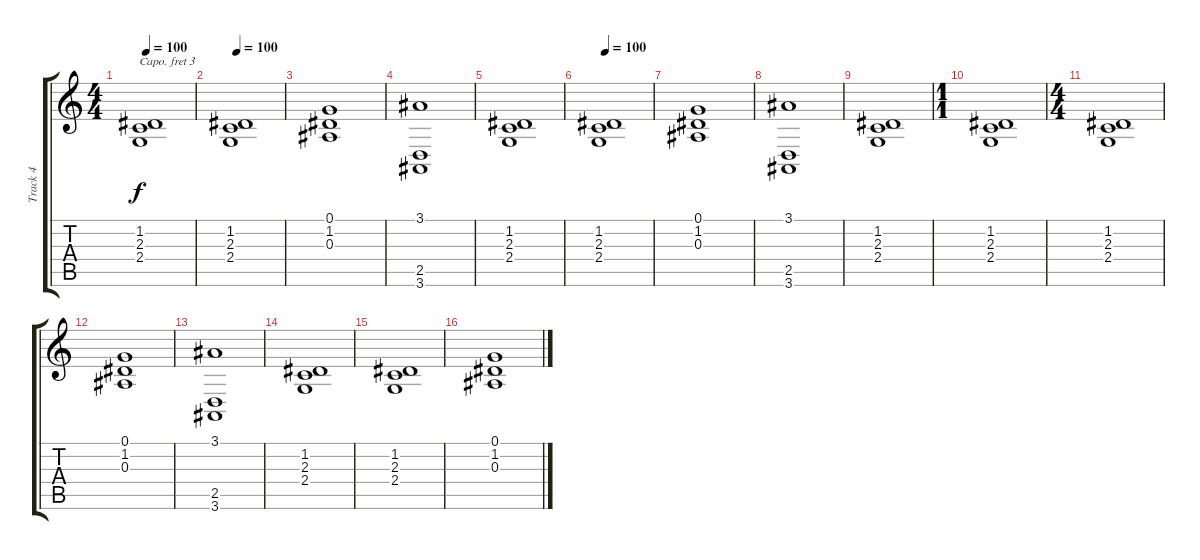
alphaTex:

\track ("Track 4" "Track 4") {instrument stringensemble2}
\staff {score tabs}
\capo 3
\tuning (E4 B3 G3 D3 A2 E2) {hide}
\ts (4 4)
\tempo 100
\clef g2
\ks c
(1.2 2.3 2.4).1{dy f} |
\tempo 100
(1.2 2.3 2.4).1 |
(0.1 1.2 0.3).1 |
(3.1 2.5 3.6).1 |
(1.2 2.3 2.4).1 |
\tempo 100
(1.2 2.3 2.4).1 |
(0.1 1.2 0.3).1 |
(3.1 2.5 3.6).1 |
(1.2 2.3 2.4).1 |
\ts (1 1)
(1.2 2.3 2.4).1 |
\ts (4 4)
(1.2 2.3 2.4).1 |
(0.1 1.2 0.3).1 |
(3.1 2.5 3.6).1 |
(1.2 2.3 2.4).1 |
(1.2 2.3 2.4).1 |
(0.1 1.2 0.3).1
